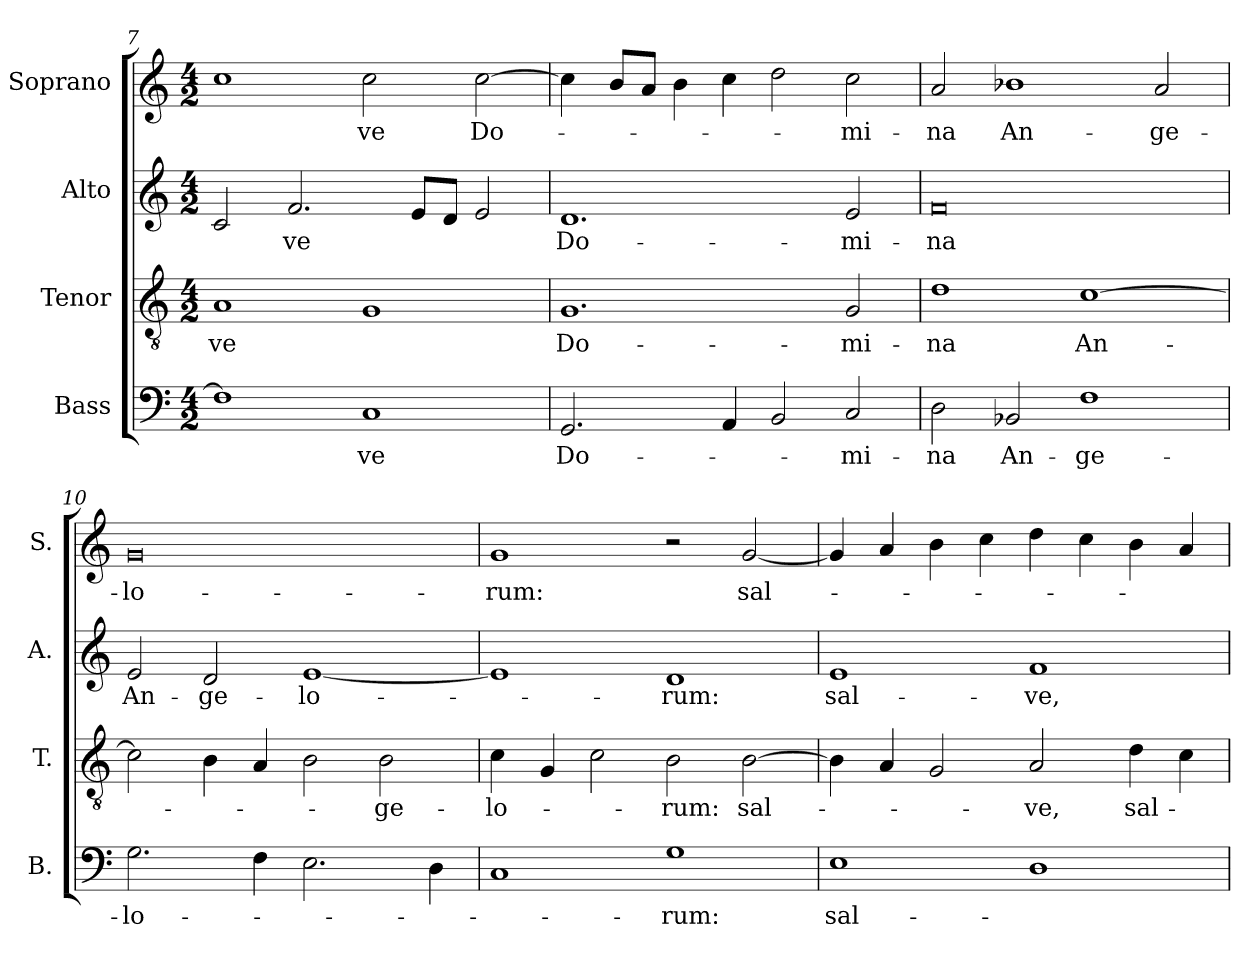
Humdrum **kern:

**kern	**text	**kern	**text	**kern	**text	**kern	**text
*part4	*part4	*part3	*part3	*part2	*part2	*part1	*part1
*staff4	*staff4	*staff3	*staff3	*staff2	*staff2	*staff1	*staff1
*I"Bass	*	*I"Tenor	*	*I"Alto	*	*I"Soprano	*
*I'B.	*	*I'T.	*	*I'A.	*	*I'S.	*
*clefF4	*	*clefGv2	*	*clefG2	*	*clefG2	*
*	*	*ITrd7c12	*	*	*	*	*
*k[]	*	*k[]	*	*k[]	*	*k[]	*
*C:	*	*C:	*	*C:	*	*C:	*
*M4/2	*	*M4/2	*	*M4/2	*	*M4/2	*
=7	=7	=7	=7	=7	=7	=7	=7
!	!	!	!LO:LY:b:color=#000000	!	!	!	!
1Fi]	.	1AAi	-ve	2ci/	.	1cci	.
!	!	!	!	!	!LO:LY:b:color=#000000	!	!
.	.	.	.	2.fi/	-ve	.	.
!	!LO:LY:b:color=#000000	!	!	!	!	!	!
!	!	!	!	!	!	!	!LO:LY:b:color=#000000
1Ci	-ve	1GGi	.	.	.	2cci\	-ve
.	.	.	.	8ei/L	.	.	.
.	.	.	.	8di/J	.	.	.
!	!	!	!	!	!	!	!LO:LY:b:color=#000000
.	.	.	.	2ei/	.	[2cci\	Do-
!!LO:LB:g=z
=8	=8	=8	=8	=8	=8	=8	=8
!	!LO:LY:b:color=#000000	!	!	!	!	!	!
!	!	!	!LO:LY:b:color=#000000	!	!	!	!
!	!	!	!	!	!LO:LY:b:color=#000000	!	!
2.GGi/	Do-	1.GGi	Do-	1.di	Do-	4cci\]	.
.	.	.	.	.	.	8bi/L	.
.	.	.	.	.	.	8ai/J	.
.	.	.	.	.	.	4bi\	.
4AAi/	.	.	.	.	.	4cci\	.
2BBi/	.	.	.	.	.	2ddi\	.
!	!LO:LY:b:color=#000000	!	!	!	!	!	!
!	!	!	!LO:LY:b:color=#000000	!	!	!	!
!	!	!	!	!	!LO:LY:b:color=#000000	!	!
!	!	!	!	!	!	!	!LO:LY:b:color=#000000
2Ci/	-mi-	2GGi/	-mi-	2ei/	-mi-	2cci\	-mi-
=9	=9	=9	=9	=9	=9	=9	=9
!	!LO:LY:b:color=#000000	!	!	!	!	!	!
!	!	!	!LO:LY:b:color=#000000	!	!	!	!
!	!	!	!	!	!LO:LY:b:color=#000000	!	!
!	!	!	!	!	!	!	!LO:LY:b:color=#000000
2Di\	-na	1Di	-na	0fi	-na	2ai/	-na
!	!LO:LY:b:color=#000000	!	!	!	!	!	!
!	!	!	!	!	!	!	!LO:LY:b:color=#000000
2BB-Xi/	An-	.	.	.	.	1b-Xi	An-
!	!LO:LY:b:color=#000000	!	!	!	!	!	!
!	!	!	!LO:LY:b:color=#000000	!	!	!	!
1Fi	-ge-	[1Ci	An-	.	.	.	.
!	!	!	!	!	!	!	!LO:LY:b:color=#000000
.	.	.	.	.	.	2ai/	-ge-
=10	=10	=10	=10	=10	=10	=10	=10
!	!LO:LY:b:color=#000000	!	!	!	!	!	!
!	!	!	!	!	!LO:LY:b:color=#000000	!	!
!	!	!	!	!	!	!	!LO:LY:b:color=#000000
2.Gi\	-lo-	2Ci\]	.	2ei/	An-	0gi	-lo-
!	!	!	!	!	!LO:LY:b:color=#000000	!	!
.	.	4BBi\	.	2di/	-ge-	.	.
4Fi\	.	4AAi/	.	.	.	.	.
!	!	!	!	!	!LO:LY:b:color=#000000	!	!
2.Ei\	.	2BBi\	.	[1ei	-lo-	.	.
!	!	!	!LO:LY:b:color=#000000	!	!	!	!
.	.	2BBi\	-ge-	.	.	.	.
4Di\	.	.	.	.	.	.	.
=11	=11	=11	=11	=11	=11	=11	=11
!	!	!	!LO:LY:b:color=#000000	!	!	!	!
!	!	!	!	!	!	!	!LO:LY:b:color=#000000
1Ci	.	4Ci\	-lo-	1ei]	.	1gi	-rum:
.	.	4GGi/	.	.	.	.	.
.	.	2Ci\	.	.	.	.	.
!	!LO:LY:b:color=#000000	!	!	!	!	!	!
!	!	!	!LO:LY:b:color=#000000	!	!	!	!
!	!	!	!	!	!LO:LY:b:color=#000000	!	!
1Gi	-rum:	2BBi\	-rum:	1di	-rum:	2r	.
!	!	!	!LO:LY:b:color=#000000	!	!	!	!
!	!	!	!	!	!	!	!LO:LY:b:color=#000000
.	.	[2BBi\	sal-	.	.	[2gi/	sal-
=12	=12	=12	=12	=12	=12	=12	=12
!	!LO:LY:b:color=#000000	!	!	!	!	!	!
!	!	!	!	!	!LO:LY:b:color=#000000	!	!
1Ei	sal-	4BBi\]	.	1ei	sal-	4gi/]	.
.	.	4AAi/	.	.	.	4ai/	.
.	.	2GGi/	.	.	.	4bi\	.
.	.	.	.	.	.	4cci\	.
!	!	!	!LO:LY:b:color=#000000	!	!	!	!
!	!	!	!	!	!LO:LY:b:color=#000000	!	!
1Di	.	2AAi/	-ve,	1fi	-ve,	4ddi\	.
.	.	.	.	.	.	4cci\	.
!	!	!	!LO:LY:b:color=#000000	!	!	!	!
.	.	4Di\	sal-	.	.	4bi\	.
.	.	4Ci\	.	.	.	4ai/	.
=	=	=	=	=	=	=	=
*-	*-	*-	*-	*-	*-	*-	*-
